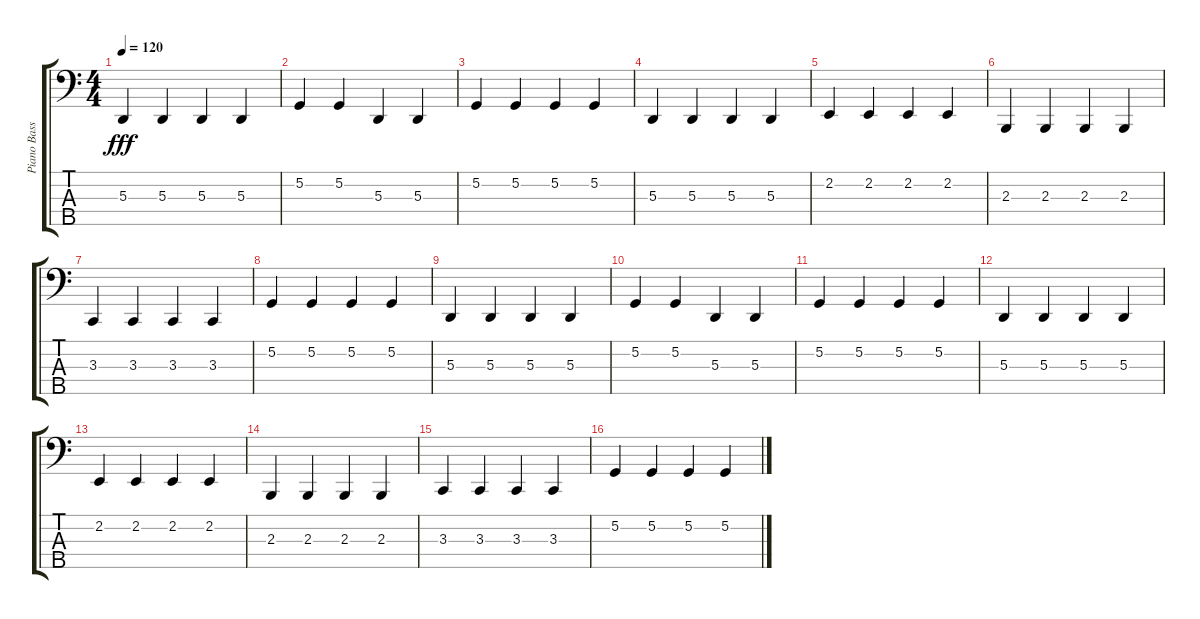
\track ("Piano Bass" "Piano Bass") {instrument acousticgrandpiano}
\staff {score tabs}
\tuning (G2 D2 A1 E1 B0) {hide}
\ts (4 4)
\tempo 120
\clef f4
\ks c
5.3.4{dy fff} 5.3.4 5.3.4 5.3.4 |
5.2.4 5.2.4 5.3.4 5.3.4 |
5.2.4 5.2.4 5.2.4 5.2.4 |
5.3.4 5.3.4 5.3.4 5.3.4 |
2.2.4 2.2.4 2.2.4 2.2.4 |
2.3.4 2.3.4 2.3.4 2.3.4 |
3.3.4 3.3.4 3.3.4 3.3.4 |
5.2.4 5.2.4 5.2.4 5.2.4 |
5.3.4 5.3.4 5.3.4 5.3.4 |
5.2.4 5.2.4 5.3.4 5.3.4 |
5.2.4 5.2.4 5.2.4 5.2.4 |
5.3.4 5.3.4 5.3.4 5.3.4 |
2.2.4 2.2.4 2.2.4 2.2.4 |
2.3.4 2.3.4 2.3.4 2.3.4 |
3.3.4 3.3.4 3.3.4 3.3.4 |
5.2.4 5.2.4 5.2.4 5.2.4
